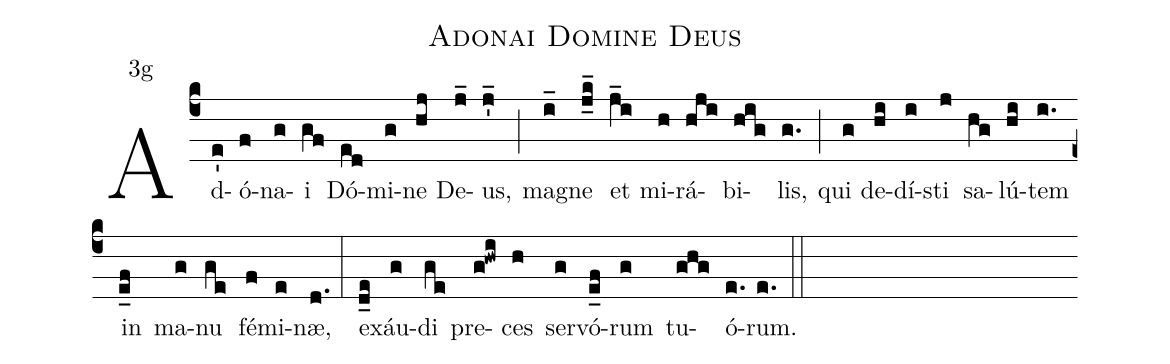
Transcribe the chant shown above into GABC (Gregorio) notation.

name:Adonai Domine Deus;
office-part:Antiphona;
mode:3;
annotation:3g;
%%
(c4) Ad(e')ó(f)na(g)i(gf) Dó(ed)mi(g)ne(hj) De(j_)us,(j'_) (;) ma(i_)gne(j_k_) et(j_i) mi(h)rá(hji)bi(hig)lis,(g.) (;) qui(g) de(hi)dí(i)sti(j) sa(hg)lú(hi)tem(i.) in(e_f) ma(g)nu(ge) fé(f)mi(e)næ,(d.) (:) ex(d_e)áu(g)di(ge) pre(g!hwi)ces(h) ser(g)vó(e_f)rum(g) tu(ghg)ó(e.)rum.(e.) (::)
